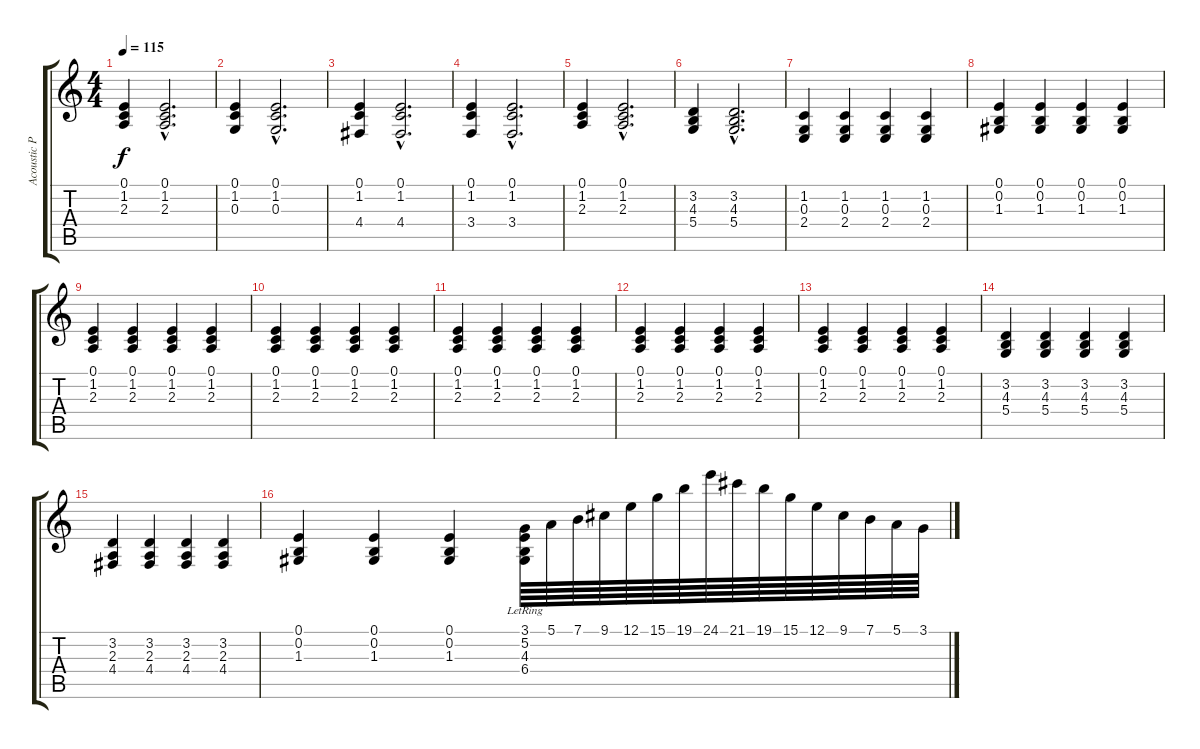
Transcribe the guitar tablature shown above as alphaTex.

\track ("Acoustic Piano" "Acoustic P") {instrument acousticgrandpiano}
\staff {score tabs}
\tuning (E4 B3 G3 D3 A2 E2) {hide}
\ts (4 4)
\tempo 115
\clef g2
\ks c
(0.1 1.2 2.3).4{dy f} (0.1{hac} 1.2{hac} 2.3{hac}).2{d} |
(0.1 1.2 0.3).4 (0.1{hac} 1.2{hac} 0.3{hac}).2{d} |
(0.1 1.2 4.4).4 (0.1{hac} 1.2{hac} 4.4{hac}).2{d} |
(0.1 1.2 3.4).4 (0.1{hac} 1.2{hac} 3.4{hac}).2{d} |
(0.1 1.2 2.3).4 (0.1{hac} 1.2{hac} 2.3{hac}).2{d} |
(3.2 4.3 5.4).4 (3.2{hac} 4.3{hac} 5.4{hac}).2{d} |
(1.2 0.3 2.4).4 (1.2 0.3 2.4).4 (1.2 0.3 2.4).4 (1.2 0.3 2.4).4 |
(0.1 0.2 1.3).4 (0.1 0.2 1.3).4 (0.1 0.2 1.3).4 (0.1 0.2 1.3).4 |
(0.1 1.2 2.3).4 (0.1 1.2 2.3).4 (0.1 1.2 2.3).4 (0.1 1.2 2.3).4 |
(0.1 1.2 2.3).4 (0.1 1.2 2.3).4 (0.1 1.2 2.3).4 (0.1 1.2 2.3).4 |
(0.1 1.2 2.3).4 (0.1 1.2 2.3).4 (0.1 1.2 2.3).4 (0.1 1.2 2.3).4 |
(0.1 1.2 2.3).4 (0.1 1.2 2.3).4 (0.1 1.2 2.3).4 (0.1 1.2 2.3).4 |
(0.1 1.2 2.3).4 (0.1 1.2 2.3).4 (0.1 1.2 2.3).4 (0.1 1.2 2.3).4 |
(3.2 4.3 5.4).4 (3.2 4.3 5.4).4 (3.2 4.3 5.4).4 (3.2 4.3 5.4).4 |
(3.2 2.3 4.4).4 (3.2 2.3 4.4).4 (3.2 2.3 4.4).4 (3.2 2.3 4.4).4 |
(0.1 0.2 1.3).4 (0.1 0.2 1.3).4 (0.1 0.2 1.3).4 (3.1 5.2{lr} 4.3{lr} 6.4{lr}).64 5.1.64 7.1.64 9.1.64 12.1.64 15.1.64 19.1.64 24.1.64 21.1.64 19.1.64 15.1.64 12.1.64 9.1.64 7.1.64 5.1.64 3.1.64
